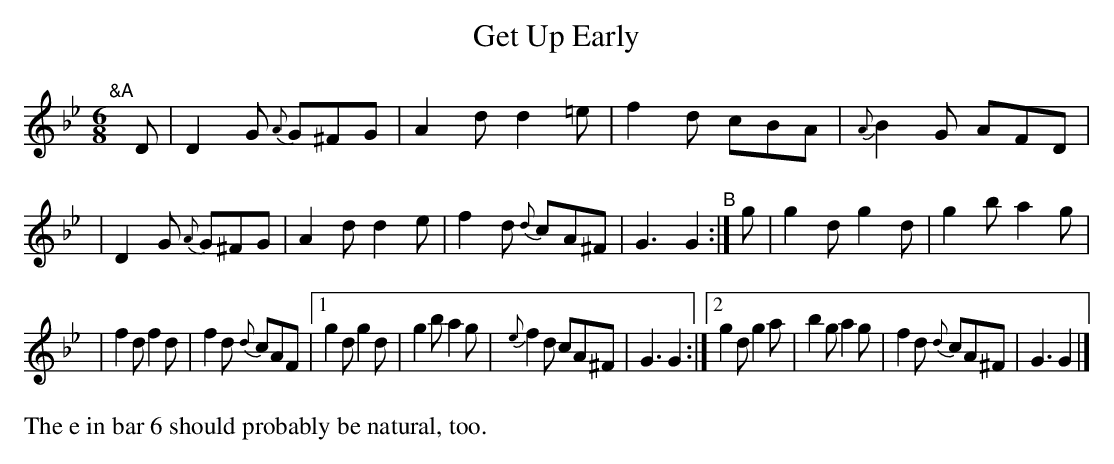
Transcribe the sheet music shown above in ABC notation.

X:1
T: Get Up Early
M: 6/8
L: 1/8
K: Gm
"^&A"[|] D \
| D2G {A}G^FG | A2d d2=e | f2d cBA | {A}B2G AFD |\
| D2G {A}G^FG | A2d d2e | f2d {d}cA^F | G3 G2 "^B":| g \
| g2d g2d | g2b a2g |
                    | f2d f2d | f2d {d}cAF |\
[1 g2d g2d | g2b a2g | {e}f2d cA^F | G3 G2 :|\
[2 g2d g2a | b2g a2g | f2d {d}cA^F | G3 G2 |]
